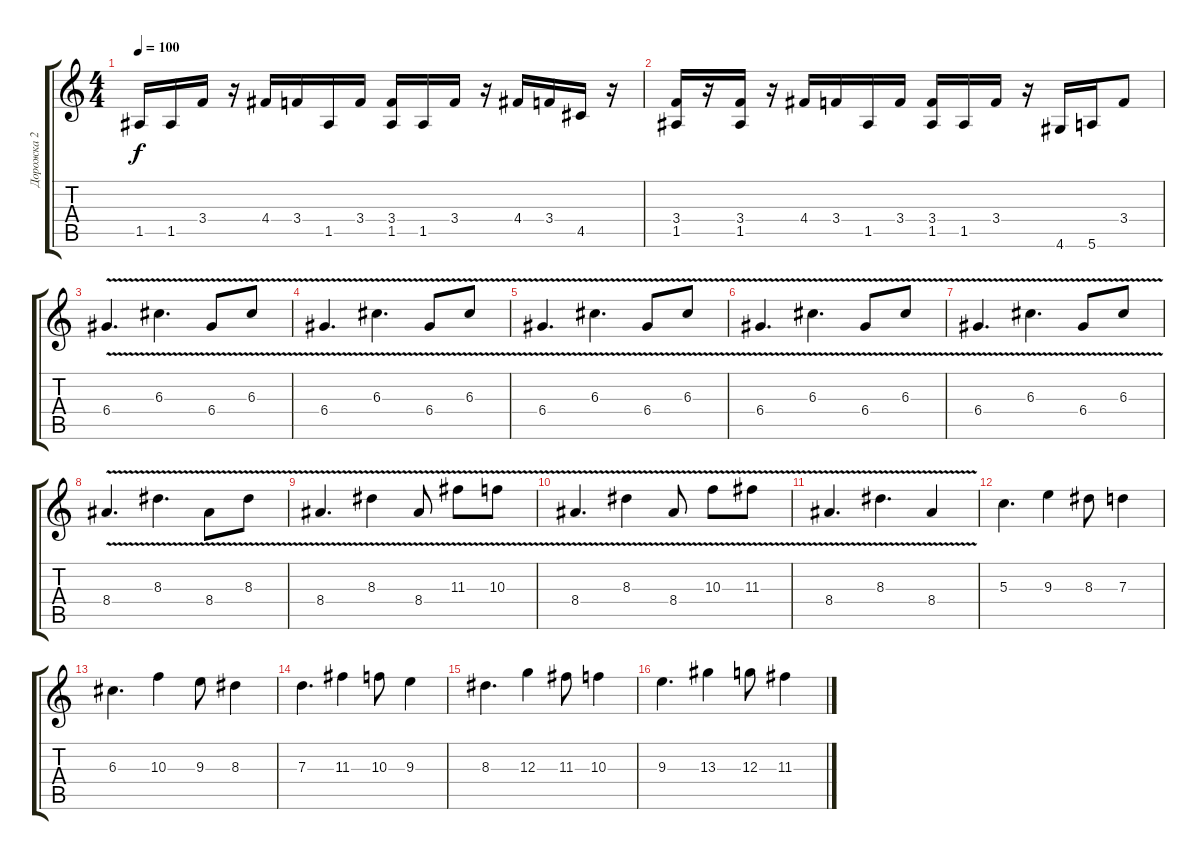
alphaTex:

\track ("Дорожка 2" "Дорожка 2") {instrument distortionguitar}
\staff {score tabs}
\tuning (E4 B3 G3 D3 A2 E2) {hide}
\ts (4 4)
\tempo 100
\clef g2
\ks c
1.5.16{dy f} 1.5.16 3.4.16 r.16 4.4.16 3.4.16 1.5.16 3.4.16 (3.4 1.5).16 1.5.16 3.4.16 r.16 4.4.16 3.4.16 4.5.16 r.16 |
(3.4 1.5).16 r.16 (3.4 1.5).16 r.16 4.4.16 3.4.16 1.5.16 3.4.16 (3.4 1.5).16 1.5.16 3.4.16 r.16 4.6.16 5.6.16 3.4.8 |
6.4{v}.4{d} 6.3{v}.4{d} 6.4{v}.8 6.3{v}.8 |
6.4{v}.4{d} 6.3{v}.4{d} 6.4{v}.8 6.3{v}.8 |
6.4{v}.4{d} 6.3{v}.4{d} 6.4{v}.8 6.3{v}.8 |
6.4{v}.4{d} 6.3{v}.4{d} 6.4{v}.8 6.3{v}.8 |
6.4{v}.4{d} 6.3{v}.4{d} 6.4{v}.8 6.3{v}.8 |
8.4{v}.4{d} 8.3{v}.4{d} 8.4{v}.8 8.3{v}.8 |
8.4{v}.4{d} 8.3{v}.4 8.4{v}.8 11.3{v}.8 10.3{v}.8 |
8.4{v}.4{d} 8.3{v}.4 8.4{v}.8 10.3{v}.8 11.3{v}.8 |
8.4{v}.4{d} 8.3{v}.4{d} 8.4{v}.4 |
5.3.4{d} 9.3.4 8.3.8 7.3.4 |
6.3.4{d} 10.3.4 9.3.8 8.3.4 |
7.3.4{d} 11.3.4 10.3.8 9.3.4 |
8.3.4{d} 12.3.4 11.3.8 10.3.4 |
9.3.4{d} 13.3.4 12.3.8 11.3.4
